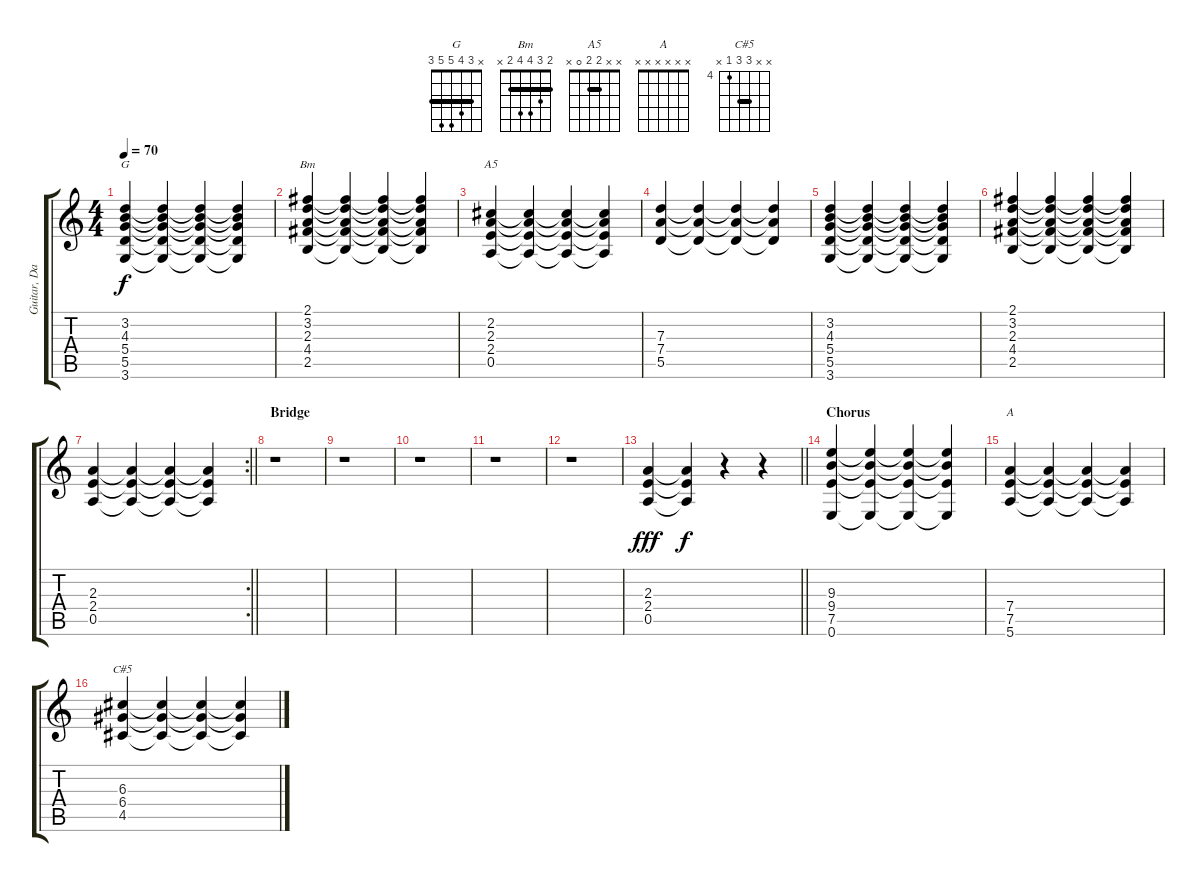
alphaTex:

\track ("Guitar, Dan" "Guitar, Da") {solo instrument distortionguitar}
\staff {score tabs}
\tuning (E4 B3 G3 D3 A2 E2) {hide}
\chord ("G" x 3 4 5 5 3) {barre 3}
\chord ("Bm" 2 3 4 4 2 x) {barre 2}
\chord ("A5" x x 2 2 0 x) {barre 2}
\chord ("A" x x x x x x)
\chord ("C#5" x x 6 6 4 x) {firstfret 4 barre 6}
\ts (4 4)
\tempo 70
\clef g2
\ks c
(3.2 4.3 5.4 5.5 3.6).4{ch "G" dy f} (3.2{t} 4.3{t} 5.4{t} 5.5{t} 3.6{t}).4 (3.2{t} 4.3{t} 5.4{t} 5.5{t} 3.6{t}).4 (3.2{t} 4.3{t} 5.4{t} 5.5{t} 3.6{t}).4 |
(2.1 3.2 2.3 4.4 2.5).4{ch "Bm"} (2.1{t} 3.2{t} 2.3{t} 4.4{t} 2.5{t}).4 (2.1{t} 3.2{t} 2.3{t} 4.4{t} 2.5{t}).4 (2.1{t} 3.2{t} 2.3{t} 4.4{t} 2.5{t}).4 |
(2.2 2.3 2.4 0.5).4{ch "A5"} (2.2{t} 2.3{t} 2.4{t} 0.5{t}).4 (2.2{t} 2.3{t} 2.4{t} 0.5{t}).4 (2.2{t} 2.3{t} 2.4{t} 0.5{t}).4 |
(7.3 7.4 5.5).4 (7.3{t} 7.4{t} 5.5{t}).4 (7.3{t} 7.4{t} 5.5{t}).4 (7.3{t} 7.4{t} 5.5{t}).4 |
(3.2 4.3 5.4 5.5 3.6).4 (3.2{t} 4.3{t} 5.4{t} 5.5{t} 3.6{t}).4 (3.2{t} 4.3{t} 5.4{t} 5.5{t} 3.6{t}).4 (3.2{t} 4.3{t} 5.4{t} 5.5{t} 3.6{t}).4 |
(2.1 3.2 2.3 4.4 2.5).4 (2.1{t} 3.2{t} 2.3{t} 4.4{t} 2.5{t}).4 (2.1{t} 3.2{t} 2.3{t} 4.4{t} 2.5{t}).4 (2.1{t} 3.2{t} 2.3{t} 4.4{t} 2.5{t}).4 |
\rc 2
\barLineRight lightlight
(2.3 2.4 0.5).4 (2.3{t} 2.4{t} 0.5{t}).4 (2.3{t} 2.4{t} 0.5{t}).4 (2.3{t} 2.4{t} 0.5{t}).4 |
\section ("" "Bridge")
r.1 |
r.1 |
r.1 |
r.1 |
r.1 |
\barLineRight lightlight
(2.3 2.4 0.5).4{dy fff} (2.3{t} 2.4{t} 0.5{t}).4{dy f} r.4 r.4 |
\section ("" "Chorus")
(9.3 9.4 7.5 0.6).4 (9.3{t} 9.4{t} 7.5{t} 0.6{t}).4 (9.3{t} 9.4{t} 7.5{t} 0.6{t}).4 (9.3{t} 9.4{t} 7.5{t} 0.6{t}).4 |
(7.4 7.5 5.6).4{ch "A"} (7.4{t} 7.5{t} 5.6{t}).4 (7.4{t} 7.5{t} 5.6{t}).4 (7.4{t} 7.5{t} 5.6{t}).4 |
(6.3 6.4 4.5).4{ch "C#5"} (6.3{t} 6.4{t} 4.5{t}).4 (6.3{t} 6.4{t} 4.5{t}).4 (6.3{t} 6.4{t} 4.5{t}).4
